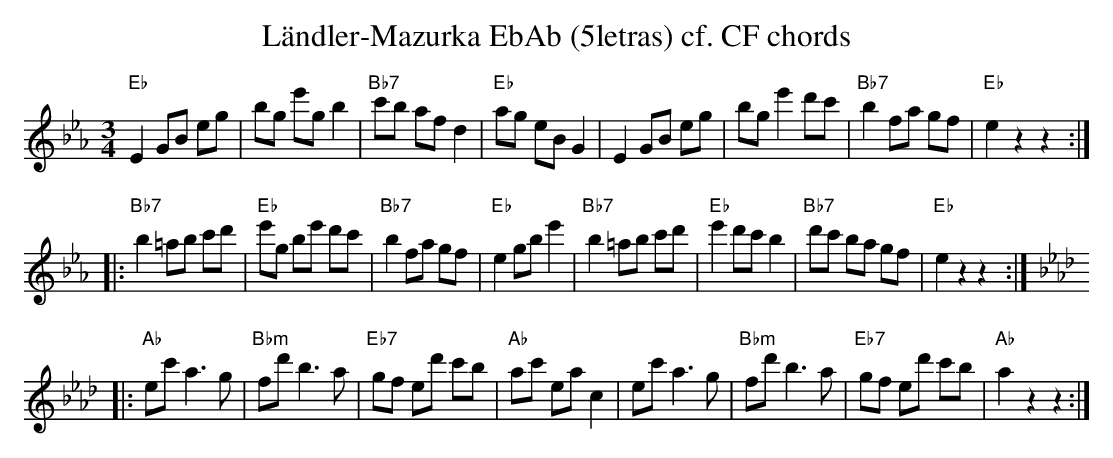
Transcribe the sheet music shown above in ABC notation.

X:1
T:L\"andler-Mazurka EbAb (5letras) cf. CF chords
M:3/4
L:1/8
K:Ebmaj%%MIDI gchordon
"Eb"E2GB eg | bg e'gb2 | "Bb7"c'b afd2 | "Eb"ag eBG2 | E2GB eg | bge'2d'c' | "Bb7"b2fa gf | "Eb"e2z2z2 ::
"Bb7"b2=ab c'd' | "Eb"e'g be' d'c' | "Bb7"b2fa gf | "Eb"e2gbe'2 | "Bb7"b2=ab c'd' | "Eb"e'2d'c'b2 | "Bb7"d'c' ba gf | "Eb"e2z2z2 :: [K:Abmaj]
"Ab"ec' a3g | "Bbm"fd'b3a | "Eb7"gf ed' c'b | "Ab"ac' eac2 | ec'a3g | "Bbm"fd'b3a | "Eb7"gf ed' c'b | "Ab"a2z2z2 :|
